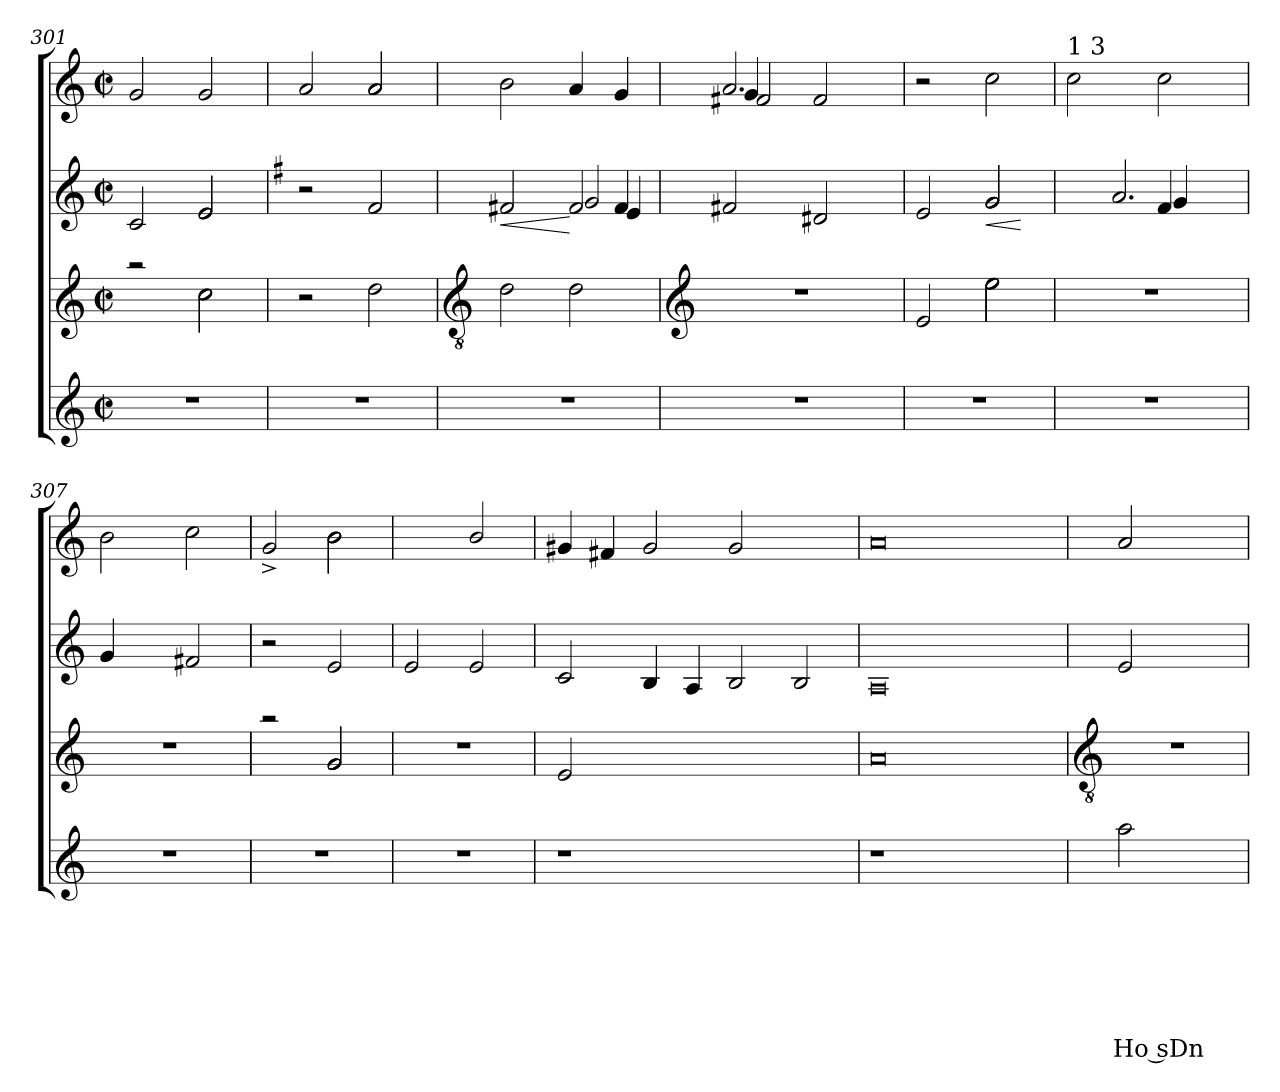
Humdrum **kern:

**kern	**text	**text	**text	**text	**text	**text	**text	**kern	**kern	**dynam	**kern
*part4	*part4	*part4	*part4	*part4	*part4	*part4	*part4	*part3	*part2	*part2	*part1
*staff4	*staff4	*staff4	*staff4	*staff4	*staff4	*staff4	*staff4	*staff3	*staff2	*staff2	*staff1
*clefG2	*	*	*	*	*	*	*	*clefG2	*clefG2	*	*clefG2
*k[]	*	*	*	*	*	*	*	*k[]	*k[]	*	*k[]
*C:	*	*	*	*	*	*	*	*C:	*C:	*	*C:
*M2/2	*	*	*	*	*	*	*	*M2/2	*M2/2	*	*M2/2
*met(c|)	*	*	*	*	*	*	*	*met(c|)	*met(c|)	*	*met(c|)
=301	=301	=301	=301	=301	=301	=301	=301	=301	=301	=301	=301
*	*	*	*	*	*	*	*	*^	*^	*	*
*	*	*	*	*	*	*	*	*	*^	*	*^	*	*
1r	.	.	.	.	.	.	.	2raa	2ryy	2ryy	2c/	2ryy	2ryy	.	2g/
.	.	.	.	.	.	.	.	2cc\	2cc\	2cc\	2e/	2e/	2e/	.	2g/
*	*	*	*	*	*	*	*	*v	*v	*v	*	*	*	*	*
*	*	*	*	*	*	*	*	*	*v	*v	*v	*	*
=302	=302	=302	=302	=302	=302	=302	=302	=302	=302	=302	=302
*	*	*	*	*	*	*	*	*	*k[f#]	*	*
*	*	*	*	*	*	*	*	*	*G:	*	*
*	*	*	*	*	*	*	*	*	*	*	*^
1r	.	.	.	.	.	.	.	2r	2r	.	2a/	2ryy
.	.	.	.	.	.	.	.	2dd\	2f#/	.	2a/	2a/
*	*	*	*	*	*	*	*	*	*	*	*v	*v
!!LO:PB:g=z
=303	=303	=303	=303	=303	=303	=303	=303	=303	=303	=303	=303
*	*	*	*	*	*	*	*	*clefGv2	*	*	*
*	*	*	*	*	*	*	*	*	*k[]	*	*
*	*	*	*	*	*	*	*	*	*C:	*	*
*	*	*	*	*	*	*	*	*	*	*	*^
!	!	!	!	!	!	!	!	!	!	!LO:HP:b	!	!
*	*	*	*	*	*	*	*	*	*^	*	*	*
*	*	*	*	*	*	*	*	*	*	*^	*	*	*
*	*	*	*	*	*	*	*	*	*	*	*^	*	*v	*v
1r	.	.	.	.	.	.	.	2d\	2f#X/	2ryy	2.ryy	2.ryy	<	2b\
.	.	.	.	.	.	.	.	2d\	2f#/	2g/	.	.	[	4a/
.	.	.	.	.	.	.	.	.	.	.	4f#/	4e/	.	4g/
*	*	*	*	*	*	*	*	*	*v	*v	*v	*v	*	*
=304	=304	=304	=304	=304	=304	=304	=304	=304	=304	=304	=304
*	*	*	*	*	*	*	*	*clefG2	*	*	*
*	*	*	*	*	*	*	*	*	*	*	*^
*	*	*	*	*	*	*	*	*	*	*	*	*^
1r	.	.	.	.	.	.	.	1r	2f#X/	.	2.a/	4g/	2f#X/
.	.	.	.	.	.	.	.	.	.	.	.	2.ryy	.
.	.	.	.	.	.	.	.	.	2d#X/	.	.	.	2f#/
.	.	.	.	.	.	.	.	.	.	.	4ryy	.	.
*	*	*	*	*	*	*	*	*	*	*	*v	*v	*v
=305	=305	=305	=305	=305	=305	=305	=305	=305	=305	=305	=305
*	*	*	*	*	*	*	*	*^	*^	*	*
*	*	*	*	*	*	*	*	*	*^	*	*^	*	*
1r	.	.	.	.	.	.	.	2e/	2ryy	2ryy	2ryy	2e/	2ryy	.	2r
!	!	!	!	!	!	!	!	!	!	!	!	!	!	!LO:HP:b	!
.	.	.	.	.	.	.	.	2ee\	2ee\	2ee\	2g/	2g/	2g/	<	2cc\
*	*	*	*	*	*	*	*	*v	*v	*v	*	*	*	*	*
*	*	*	*	*	*	*	*	*	*v	*v	*v	*	*
.	.	.	.	.	.	.	.	.	.	[	.
!!LO:LB:g=z
=306	=306	=306	=306	=306	=306	=306	=306	=306	=306	=306	=306
*	*	*	*	*	*	*	*	*	*^	*	*
*	*	*	*	*	*	*	*	*	*	*^	*	*
!	!	!	!	!	!	!	!	!	!	!	!	!	!LO:TX:a:t=1 3
1r	.	.	.	.	.	.	.	1r	2ryy	2ryy	4ryy	.	2cc\
.	.	.	.	.	.	.	.	.	.	.	2.a/	.	.
.	.	.	.	.	.	.	.	.	4f/	4g/	.	.	2cc\
.	.	.	.	.	.	.	.	.	4ryy	4ryy	.	.	.
*	*	*	*	*	*	*	*	*	*v	*v	*v	*	*
=307	=307	=307	=307	=307	=307	=307	=307	=307	=307	=307	=307
1r	.	.	.	.	.	.	.	1r	4g/	.	2b\
.	.	.	.	.	.	.	.	.	4ryy	.	.
.	.	.	.	.	.	.	.	.	2f#X/	.	2cc\
=308	=308	=308	=308	=308	=308	=308	=308	=308	=308	=308	=308
*	*	*	*	*	*	*	*	*^	*	*	*^
*	*	*	*	*	*	*	*	*	*^	*	*	*	*^
1r	.	.	.	.	.	.	.	2raa	2ryy	2ryy	2r	.	2g^>/	2ryy	2ryy
.	.	.	.	.	.	.	.	2g/	2g/	2g/	2e/	.	2b\	2b\	2b\
!!LO:LB:g=z
=309	=309	=309	=309	=309	=309	=309	=309	=309	=309	=309	=309	=309	=309	=309	=309
!	!	!	!	!	!	!	!	!	!	!	!	!	!LO:TX:a:t=1 6	!	!
*	*	*	*	*	*	*	*	*v	*v	*v	*	*	*v	*v	*v
1r	.	.	.	.	.	.	.	1r	2e/	.	2ryy
.	.	.	.	.	.	.	.	.	2e/	.	2b/
=310	=310	=310	=310	=310	=310	=310	=310	=310	=310	=310	=310
1r	.	.	.	.	.	.	.	2e/	2c/	.	4g#X/
.	.	.	.	.	.	.	.	.	.	.	4f#X/
.	.	.	.	.	.	.	.	1.ryy	4B/	.	2g#/
.	.	.	.	.	.	.	.	.	4A/	.	.
1ryy	.	.	.	.	.	.	.	.	2B/	.	2g#/
.	.	.	.	.	.	.	.	.	2B/	.	2ryy
=311	=311	=311	=311	=311	=311	=311	=311	=311	=311	=311	=311
1r	.	.	.	.	.	.	.	0a	0A	.	0a
1ryy	.	.	.	.	.	.	.	.	.	.	.
!!LO:PB:g=z
=312	=312	=312	=312	=312	=312	=312	=312	=312	=312	=312	=312
*	*	*	*	*	*	*	*	*clefGv2	*	*	*
!	!	!	!	!	!	!	!LO:LY:b:rj	!LO:N:vis=1	!	!	!
2aa\	.	.	.	.	.	.	Ho sDn-	1r	2e/	.	2a/
2ryy	.	.	.	.	.	.	.	.	2ryy	.	2ryy
=	=	=	=	=	=	=	=	=	=	=	=
*-	*-	*-	*-	*-	*-	*-	*-	*-	*-	*-	*-
